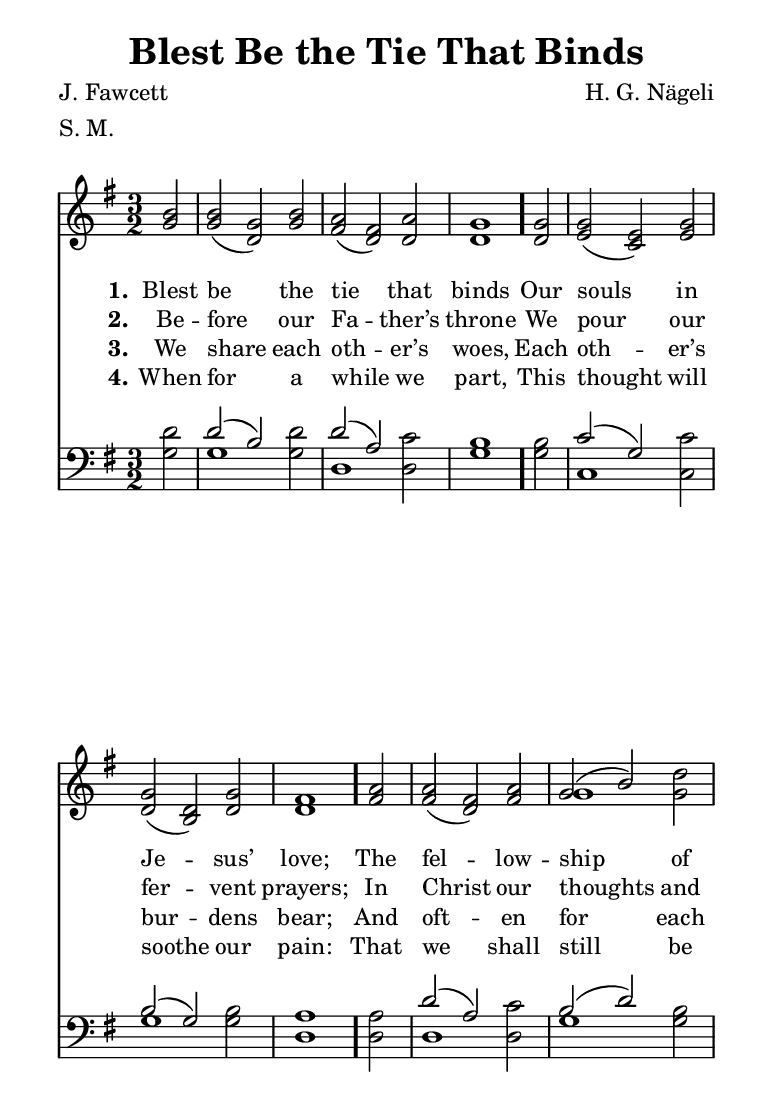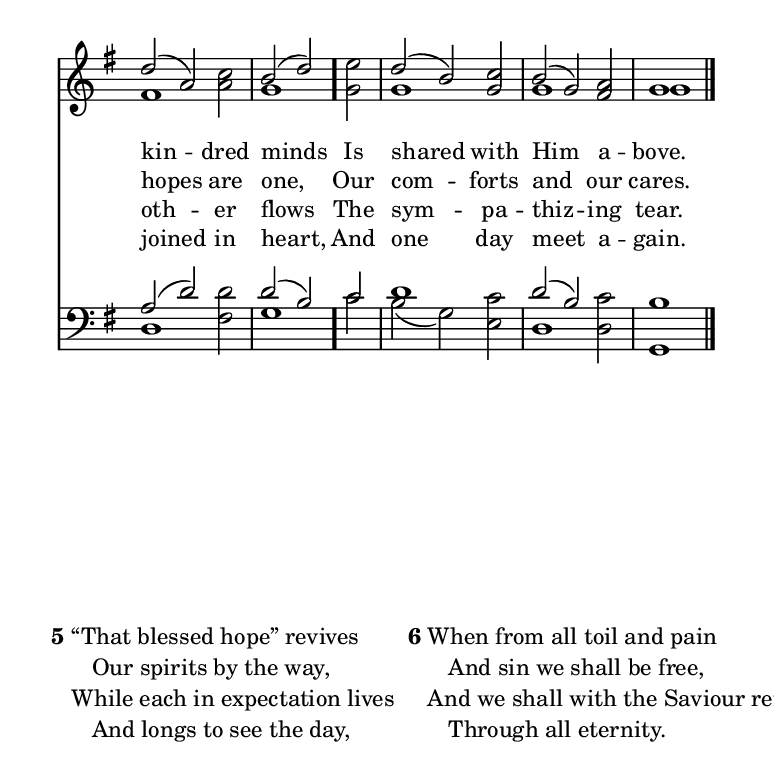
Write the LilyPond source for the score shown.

\include "common/global.ily"
\paper {
  \include "common/paper.ily"
  ragged-last-bottom = ##t
  systems-per-page = ##f
  system-count = #(cond (is-eogsized 2) (#t #f))
  system-system-spacing.padding = 11
}

\header{
  hymnnumber = "169"
  title = "Blest Be the Tie That Binds"
  tunename = "Dennis"
  meter = "S. M."
  poet = "J. Fawcett"
  composer = "H. G. Nägeli"
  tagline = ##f
}

global = {
  \include "common/overrides.ily"
  \override Staff.TimeSignature.style = #'numbered
  \time 3/2
  \override Score.MetronomeMark.transparent = ##t % hide all fermata changes too
  \tempo 2=80
  \key g \major
  \partial 2
  \autoBeamOff
}

notesSoprano = {
\global
\relative c'' {

  b2 | b( g) b | a( fis) a | g1
  g2 | g( e) g | g( d) g | fis1 \eogbreak
  a2 | a( fis) a | g( b) d | d( a) c | b( d)
  e2 | d( b) c | b( g) a | g1

  \bar "|."

}
}

notesAlto = {
\global
\relative e' {

  g2 | g( d) g | fis( d) d | d1
  d2 | e( c) e | d( b) d | d1
  fis2 | fis( d) fis | g1 g2 | fis1 a2 | g1
  g2 | g1 g2 | g1 fis2 | g1

}
}

notesTenor = {
\global
\relative a {

  d2 | d( b) d | d( a) c | b1
  b2 | c( g) c | b( g) b | a1
  a2 | d( a) c | b( d) b | a( d) d | d( b)
  c2 | d1 c2 | d( b) c | b1

}
}

notesBass = {
\global
\relative f {

  g2 | g1 g2 | d1 d2 | g1
  g2 | c,1 c2 | g'1 g2 | d1
  d2 | d1 d2 | g1 g2 | d1 fis2 | g1
  c2 | b( g) e | d1 d2 | g,1

}
}

wordsA = \lyricmode {
\set stanza = "1."

Blest be the tie that binds \bar "."
Our souls in Je -- sus’ love; \bar "."
The fel -- low -- ship of kin -- dred minds \bar "."
Is shared with Him a -- bove. \bar "."

}

wordsB = \lyricmode {
\set stanza = "2."

Be -- fore our Fa -- ther’s throne
We pour our fer -- vent prayers;
In Christ our thoughts and hopes are one,
Our com -- forts and our cares.

}

wordsC = \lyricmode {
\set stanza = "3."

We share each oth -- er’s woes,
Each oth -- er’s bur -- dens bear;
And oft -- en for each oth -- er flows
The sym -- pa -- thiz -- ing tear.

}

wordsD = \lyricmode {
\set stanza = "4."

When for a while we part,
This thought will soothe our pain:
That we shall still be joined in heart,
And one day meet a -- gain.

}

wordsE = \markuplist {

\line { “That blessed hope” revives }
\line { { \hspace #2 } Our spirits by the way, }
\line { While each in expectation lives }
\line { { \hspace #2 } And longs to see the day, }

}

wordsF = \markuplist {

\line { When from all toil and pain }
\line { { \hspace #2 } And sin we shall be free, }
\line { And we shall with the Saviour reign }
\line { { \hspace #2 } Through all eternity. }

}

\score {
  \context ChoirStaff <<
    \context Staff = upper <<
      \set Staff.autoBeaming = ##f
      \set ChoirStaff.systemStartDelimiter = #'SystemStartBar
      \set ChoirStaff.printPartCombineTexts = ##f
      \partcombine #'(2 . 9) \notesSoprano \notesAlto
      \context NullVoice = sopranos { \voiceOne << \notesSoprano >> }
      \context Lyrics = one   \lyricsto sopranos \wordsA
      \context Lyrics = two   \lyricsto sopranos \wordsB
      \context Lyrics = three \lyricsto sopranos \wordsC
      \context Lyrics = four  \lyricsto sopranos \wordsD
    >>
    \context Staff = men <<
      \set Staff.autoBeaming = ##f
      \clef bass
      \set ChoirStaff.printPartCombineTexts = ##f
      \partcombine #'(2 . 9) \notesTenor \notesBass
    >>
  >>
  \layout {
    \include "common/layout.ily"
  }
  \midi{
    \include "common/midi.ily"
  }
}

\noPageBreak

\markup { \fill-line {
  \hspace #0.1
  \line{ \bold 5 \column { \wordsE } }
  \hspace #0.1
  \line{ \bold 6 \column { \wordsF } }
  \hspace #0.1
} }

\version "2.19.49"  % necessary for upgrading to future LilyPond versions.

% vi:set et ts=2 sw=2 ai nocindent syntax=lilypond:
